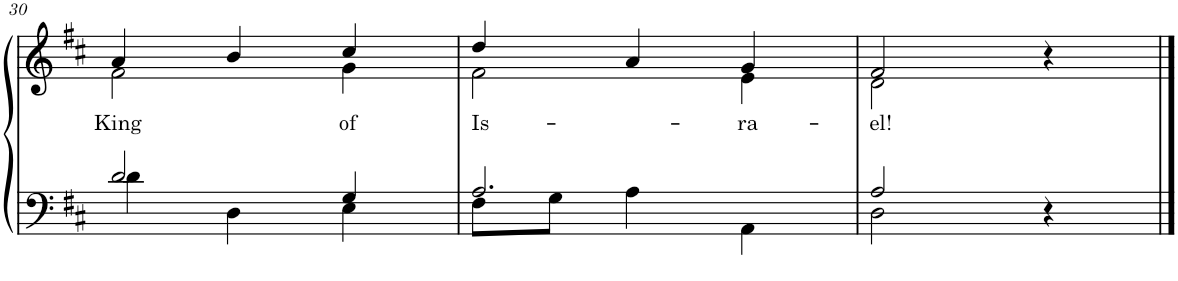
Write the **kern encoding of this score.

**kern	**kern	**text
*part1	*part1	*part1
*staff2	*staff1	*staff1
*I"Piano	*	*
*I'Pno.	*	*
!!LO:PB:g=z
*clefF4	*clefG2	*
*k[f#c#]	*k[f#c#]	*
*M3/4	*M3/4	*
=30	=30	=30
*^	*	*
!	!	!	!LO:LY:b
*	*	*^	*
2d/	4d\	4a/	2f#\	King
.	4D\	4b/	.	.
!	!	!	!	!LO:LY:b
4G/	4E\	4cc#/	4g\	of
=31	=31	=31	=31	=31
!	!	!	!	!LO:LY:b
2.A/	8F#\L	4dd/	2f#\	Is-
.	8G\J	.	.	.
.	4A\	4a/	.	.
!	!	!	!	!LO:LY:b
.	4AA\	4g/	4e\	-ra-
=32	=32	=32	=32	=32
!	!	!	!	!LO:LY:b
2A/	2D\	2f#/	2d\	-el!
4r	4ryy	4r	4ryy	.
*v	*v	*	*	*
*	*v	*v	*
==	==	==
*-	*-	*-
